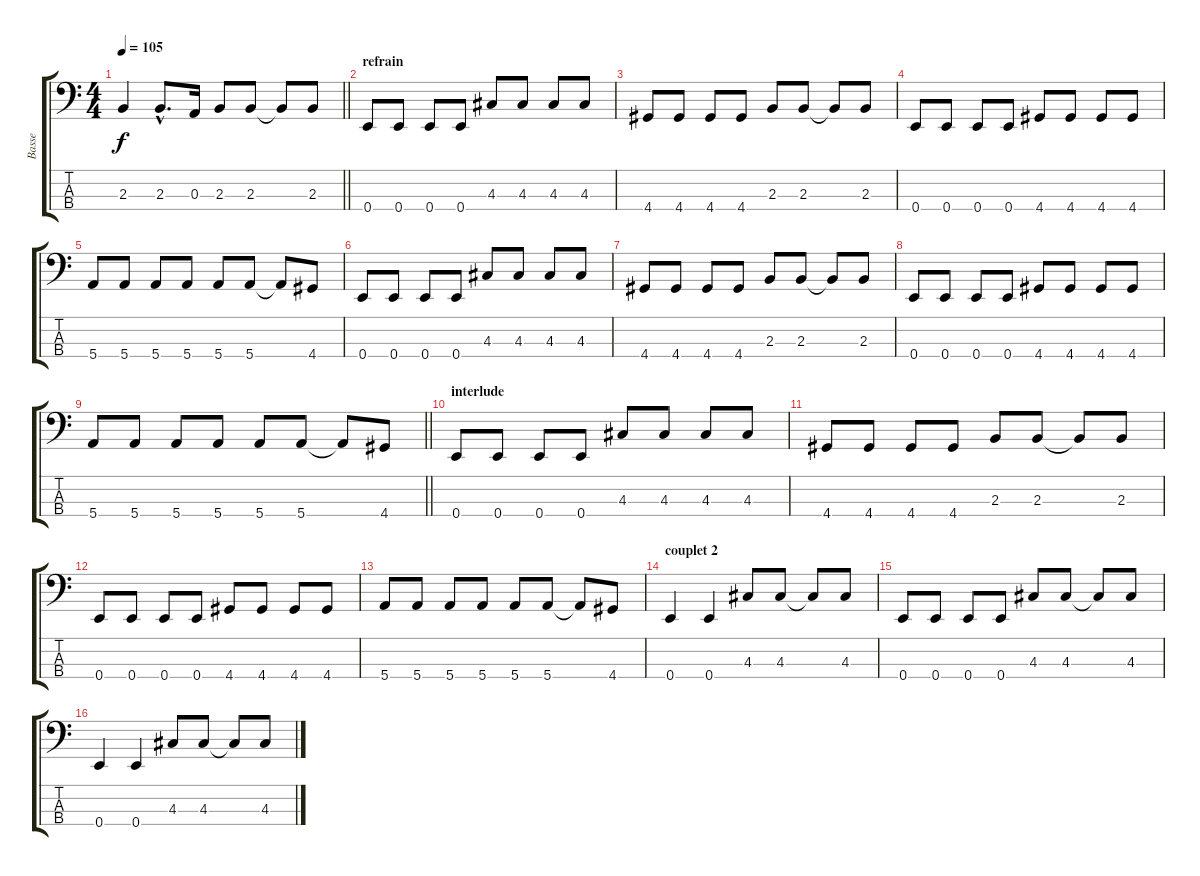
\track ("Basse" "Basse") {instrument electricbassfinger}
\staff {score tabs}
\tuning (G2 D2 A1 E1) {hide}
\ts (4 4)
\tempo 105
\clef f4
\barLineRight lightlight
\ks c
2.3.4{dy f} 2.3{hac}.8{d} 0.3.16 2.3.8 2.3.8 2.3{t}.8 2.3.8 |
\section ("" "refrain")
0.4.8 0.4.8 0.4.8 0.4.8 4.3.8 4.3.8 4.3.8 4.3.8 |
4.4.8 4.4.8 4.4.8 4.4.8 2.3.8 2.3.8 2.3{t}.8 2.3.8 |
0.4.8 0.4.8 0.4.8 0.4.8 4.4.8 4.4.8 4.4.8 4.4.8 |
5.4.8 5.4.8 5.4.8 5.4.8 5.4.8 5.4.8 5.4{t}.8 4.4.8 |
0.4.8 0.4.8 0.4.8 0.4.8 4.3.8 4.3.8 4.3.8 4.3.8 |
4.4.8 4.4.8 4.4.8 4.4.8 2.3.8 2.3.8 2.3{t}.8 2.3.8 |
0.4.8 0.4.8 0.4.8 0.4.8 4.4.8 4.4.8 4.4.8 4.4.8 |
\barLineRight lightlight
5.4.8 5.4.8 5.4.8 5.4.8 5.4.8 5.4.8 5.4{t}.8 4.4.8 |
\section ("" "interlude")
0.4.8 0.4.8 0.4.8 0.4.8 4.3.8 4.3.8 4.3.8 4.3.8 |
4.4.8 4.4.8 4.4.8 4.4.8 2.3.8 2.3.8 2.3{t}.8 2.3.8 |
0.4.8 0.4.8 0.4.8 0.4.8 4.4.8 4.4.8 4.4.8 4.4.8 |
5.4.8 5.4.8 5.4.8 5.4.8 5.4.8 5.4.8 5.4{t}.8 4.4.8 |
\section ("" "couplet 2")
0.4.4 0.4.4 4.3.8 4.3.8 4.3{t}.8 4.3.8 |
0.4.8 0.4.8 0.4.8 0.4.8 4.3.8 4.3.8 4.3{t}.8 4.3.8 |
0.4.4 0.4.4 4.3.8 4.3.8 4.3{t}.8 4.3.8
